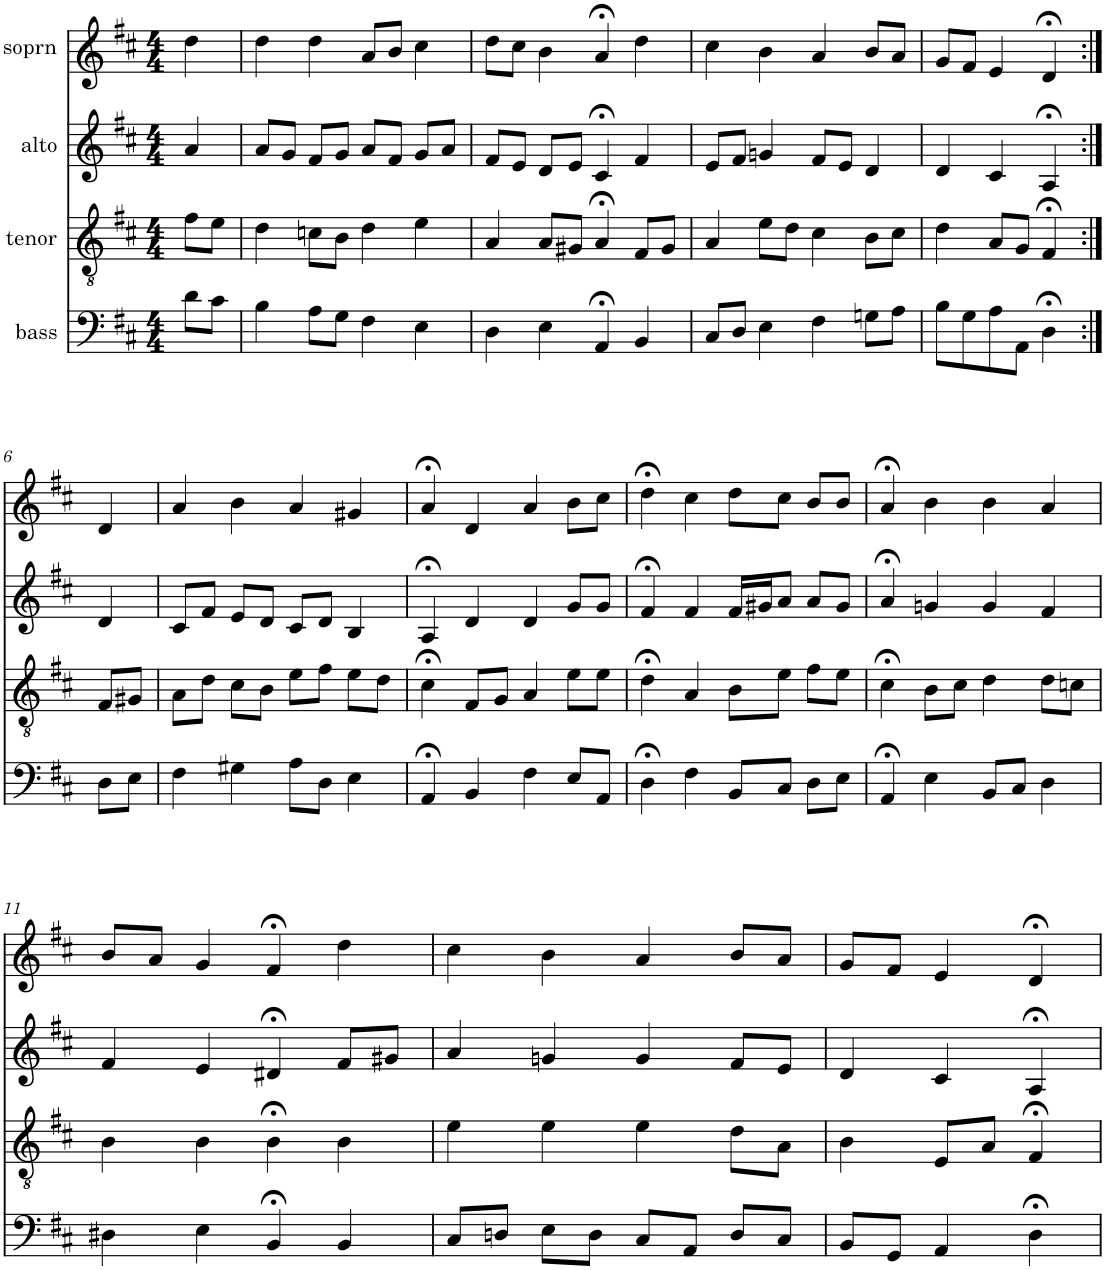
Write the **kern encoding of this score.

**kern	**kern	**kern	**kern
*part4	*part3	*part2	*part1
*staff4	*staff3	*staff2	*staff1
*I"bass	*I"tenor	*I"alto	*I"soprn
*clefF4	*clefGv2	*clefG2	*clefG2
*k[f#c#]	*k[f#c#]	*k[f#c#]	*k[f#c#]
*D:	*D:	*D:	*D:
*M4/4	*M4/4	*M4/4	*M4/4
=1	=1	=1	=1
8d\L	8f#\L	4a/	4dd\
8c#\J	8e\J	.	.
=2	=2	=2	=2
4B\	4d\	8a/L	4dd\
.	.	8g/J	.
8A\L	8cn\L	8f#/L	4dd\
8G\J	8B\J	8g/J	.
4F#\	4d\	8a/L	8a/L
.	.	8f#/J	8b/J
4E\	4e\	8g/L	4cc#\
.	.	8a/J	.
=3	=3	=3	=3
4D\	4A/	8f#/L	8dd\L
.	.	8e/J	8cc#\J
4E\	8A/L	8d/L	4b\
.	8G#X/J	8e/J	.
4AA;</	4A;</	4c#;</	4a;</
4BB/	8F#/L	4f#/	4dd\
.	8G#/J	.	.
=4	=4	=4	=4
8C#/L	4A/	8e/L	4cc#\
8D/J	.	8f#/J	.
4E\	8e\L	4gn/	4b\
.	8d\J	.	.
4F#\	4c#\	8f#/L	4a/
.	.	8e/J	.
8Gn\L	8B\L	4d/	8b/L
8A\J	8c#\J	.	8a/J
=5	=5	=5	=5
8B\L	4d\	4d/	8g/L
8G\	.	.	8f#/J
8A\	8A/L	4c#/	4e/
8AA\J	8G/J	.	.
4D;<\	4F#;</	4A;</	4d;</
!!LO:LB:g=z
=6:|!	=6:|!	=6:|!	=6:|!
8D\L	8F#/L	4d/	4d/
8E\J	8G#X/J	.	.
=7	=7	=7	=7
4F#\	8A\L	8c#/L	4a/
.	8d\J	8f#/J	.
4G#X\	8c#\L	8e/L	4b\
.	8B\J	8d/J	.
8A\L	8e\L	8c#/L	4a/
8D\J	8f#\J	8d/J	.
4E\	8e\L	4B/	4g#X/
.	8d\J	.	.
=8	=8	=8	=8
4AA;</	4c#;<\	4A;</	4a;</
4BB/	8F#/L	4d/	4d/
.	8G/J	.	.
4F#\	4A/	4d/	4a/
8E/L	8e\L	8g/L	8b\L
8AA/J	8e\J	8g/J	8cc#\J
=9	=9	=9	=9
4D;<\	4d;<\	4f#;</	4dd;<\
4F#\	4A/	4f#/	4cc#\
8BB/L	8B\L	16f#/LL	8dd\L
.	.	16g#X/J	.
8C#/J	8e\J	8a/J	8cc#\J
8D\L	8f#\L	8a/L	8b/L
8E\J	8e\J	8g#/J	8b/J
=10	=10	=10	=10
4AA;</	4c#;<\	4a;</	4a;</
4E\	8B\L	4gn/	4b\
.	8c#\J	.	.
8BB/L	4d\	4g/	4b\
8C#/J	.	.	.
4D\	8d\L	4f#/	4a/
.	8cn\J	.	.
!!LO:LB:g=z
=11	=11	=11	=11
4D#X\	4B\	4f#/	8b/L
.	.	.	8a/J
4E\	4B\	4e/	4g/
4BB;</	4B;<\	4d#X;</	4f#;</
4BB/	4B\	8f#/L	4dd\
.	.	8g#X/J	.
=12	=12	=12	=12
8C#/L	4e\	4a/	4cc#\
8Dn/J	.	.	.
8E\L	4e\	4gn/	4b\
8D\J	.	.	.
8C#/L	4e\	4g/	4a/
8AA/J	.	.	.
8D/L	8d\L	8f#/L	8b/L
8C#/J	8A\J	8e/J	8a/J
=13	=13	=13	=13
8BB/L	4B\	4d/	8g/L
8GG/J	.	.	8f#/J
4AA/	8E/L	4c#/	4e/
.	8A/J	.	.
4D;<\	4F#;</	4A;</	4d;</
=	=	=	=
*-	*-	*-	*-
